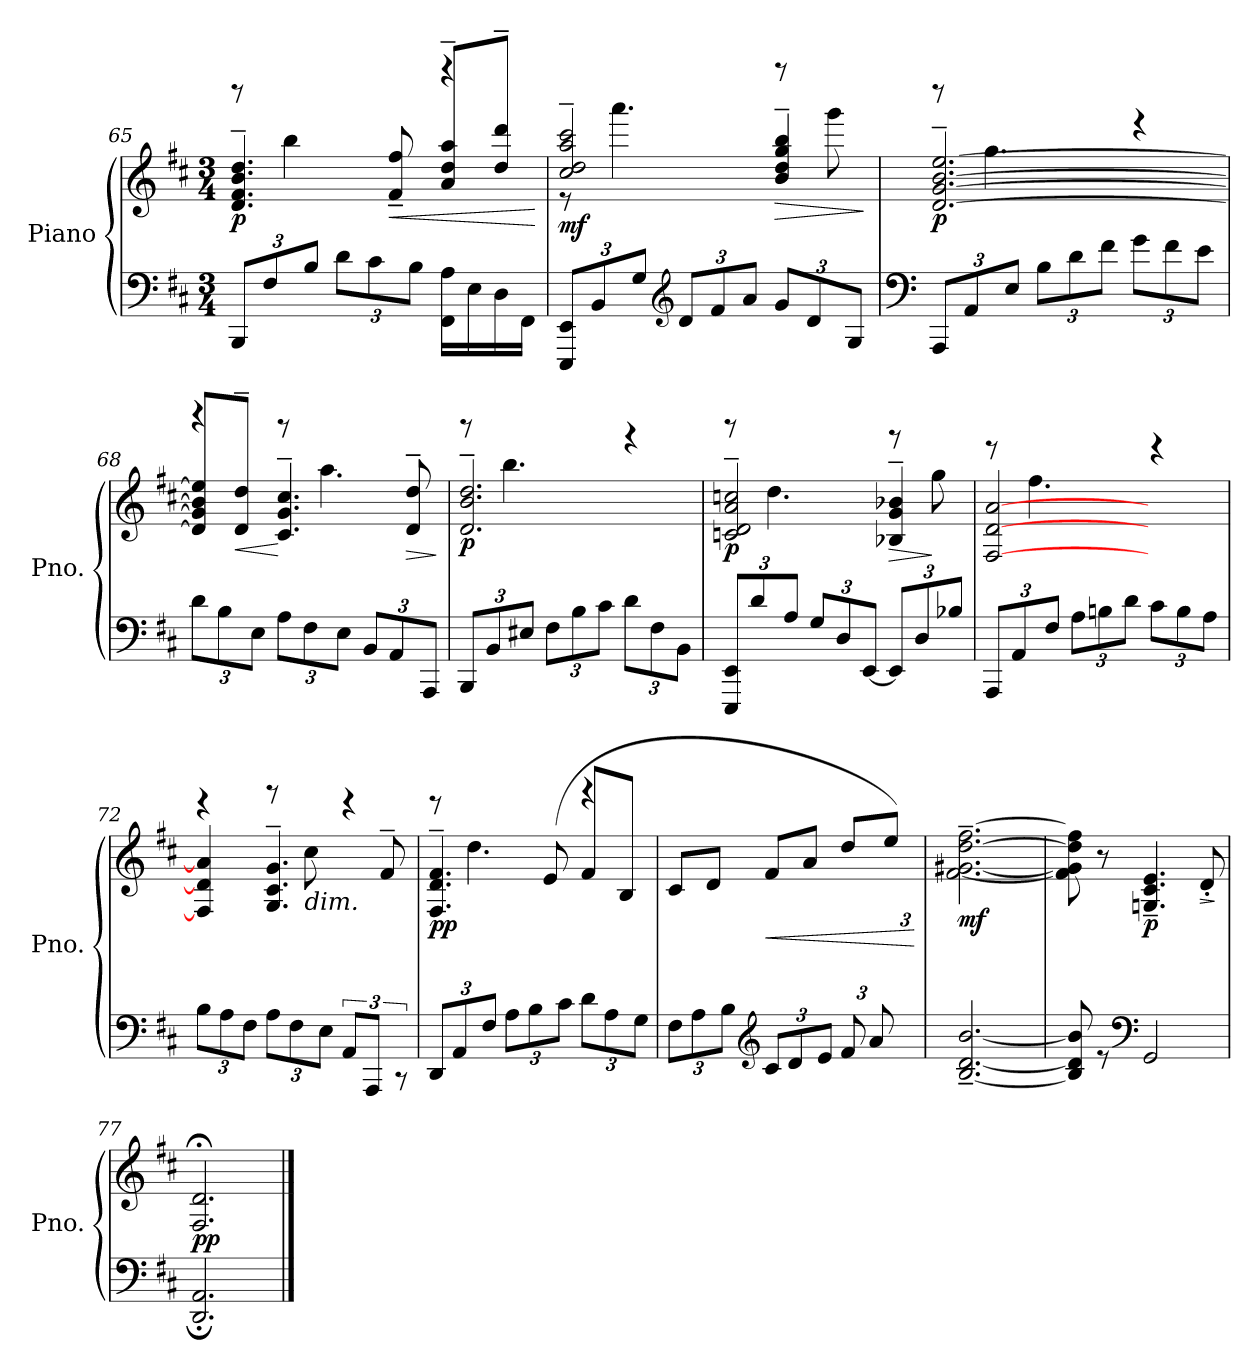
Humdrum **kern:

**kern	**kern	**dynam
*part1	*part1	*part1
*staff2	*staff1	*staff1/2
*I"Piano	*	*
*I'Pno.	*	*
*clefF4	*clefG2	*
*k[f#c#]	*k[f#c#]	*
*M3/4	*M3/4	*
=65	=65	=65
*^	*	*
*	*Xbrackettup	*	*
*	*	*^	*
!	!	!	!	!LO:DY:b
2.ryy	12BBB/L	4.d/~ 4.f#/~ 4.b/~ 4.dd/~	8rdddd	p
.	12F#/	.	.	.
.	.	.	4bb\	.
.	12B/J	.	.	.
.	12d\L	.	.	.
.	12c#\	.	.	.
!	!	!	!	!LO:HP:b
.	.	8f#/~ 8ff#/~	8ryy	<
.	12B\J	.	.	.
.	16FF#\ 16A\LL	8a/~ 8dd/~ 8aa/~L	4raaaa	.
.	16E\	.	.	.
.	16D\	8dd/~ 8ddd/~J	.	.
.	16FF#\JJ	.	.	.
*v	*v	*	*	*
*	*v	*v	*
.	.	[
=66	=66	=66
*^	*^	*
!	!	!	!	!LO:DY:b
2.ryy	12EEE/ 12EE/L	2cc#/~ 2dd/~ 2aa/~ 2ccc#/~	8r	mf
.	12BB/	.	.	.
.	.	.	4.aaa\	.
.	12G/J	.	.	.
*clefG2	*	*	*	*
.	12d/L	.	.	.
.	12f#/	.	.	.
.	12a/J	.	.	.
!	!	!	!	!LO:HP:b
.	12g/L	4b/~ 4dd/~ 4gg/~ 4bb/~	8raaaa	>
.	12d/	.	.	.
.	.	.	8ggg\	.
.	12G/J	.	.	.
*v	*v	*	*	*
*	*v	*v	*
.	.	]
!!LO:LB:g=z
=67	=67	=67
*clefF4	*	*
*^	*^	*
!	!	!	!	!LO:DY:b
2.ryy	12AAA/L	[2.d/~ [2.g/~ [2.b/~ [2.ee/~	8rdddd	p
.	12AA/	.	.	.
.	.	.	4.gg\	.
.	12E/J	.	.	.
.	12B\L	.	.	.
.	12d\	.	.	.
.	12f#\J	.	.	.
.	12g\L	.	4reee	.
.	12f#\	.	.	.
.	12e\J	.	.	.
!!LO:PB:g=z	!!
=68	=68	=68	=68	=68
2.ryy	12d\L	8d/] 8g/] 8b/] 8ee/]L	4rdddd	.
.	12B\	.	.	.
!	!	!	!	!LO:HP:b
.	.	8d/~ 8dd/~J	.	<
.	12E\J	.	.	.
.	12A\L	4.c#/~ 4.g/~ 4.cc#/~	8rbbb	[
.	12F#\	.	.	.
.	.	.	4.aa\	.
.	12E\J	.	.	.
.	12BB/L	.	.	.
.	12AA/	.	.	.
!	!	!	!	!LO:HP:b
.	.	8d/~ 8dd/~	.	>
.	12AAA/J	.	.	.
*v	*v	*	*	*
*	*v	*v	*
.	.	]
=69	=69	=69
*^	*^	*
!	!	!	!	!LO:DY:b
2.ryy	12BBB/L	2.d/~ 2.b/~ 2.dd/~	8rbbb	p
.	12BB/	.	.	.
.	.	.	4.bb\	.
.	12E#X/J	.	.	.
.	12F#\L	.	.	.
.	12B\	.	.	.
.	12c#\J	.	.	.
.	12d\L	.	4rggg	.
.	12F#\	.	.	.
.	12BB\J	.	.	.
=70	=70	=70	=70	=70
!	!	!	!	!LO:DY:b
2.ryy	12EEE/ 12EE/L	2cn/~ 2d/~ 2a/~ 2ccn/~	8rbbb	p
.	12d/	.	.	.
.	.	.	4.dd\	.
.	12A/J	.	.	.
.	12G/L	.	.	.
.	12D/	.	.	.
.	[12EE/J	.	.	.
!	!	!	!	!LO:HP:b
.	12EE/L]	4B-X/~ 4g/~ 4b-X/~	8rggg	>
.	12D/	.	.	.
.	.	.	8gg\	]
.	12B-X/J	.	.	.
=71	=71	=71	=71	=71
2.ryy	12AAA/L	[2F#/ [2d/ [2a/	8reee	.
.	12AA/	.	.	.
.	.	.	4.ff#\	.
.	12F#/J	.	.	.
.	12A\L	.	.	.
.	12Bn\	.	.	.
.	12d\J	.	.	.
.	12c#\L	4ryy	4reee	.
.	12B\	.	.	.
.	12A\J	.	.	.
!!LO:LB:g=z	!!
=72	=72	=72	=72	=72
2.ryy	12B\L	4F#/] 4d/] 4a/]	4reee	.
.	12A\	.	.	.
.	12F#\J	.	.	.
.	12A\L	4.G/~ 4.c#/~ 4.g/~	8rggg	.
.	12F#\	.	.	.
!	!	!	!LO:TX:b:i:t=dim.	!
.	.	.	8cc#\	.
.	12E\J	.	.	.
*	*brackettup	*	*	*
.	12AA/L	.	4reee	.
.	12AAA/J	.	.	.
.	.	8f#~/	.	.
.	12r	.	.	.
=73	=73	=73	=73	=73
*	*Xbrackettup	*	*	*
!	!	!	!	!LO:DY:b
2.ryy	12DD/L	4.F#/~ 4.d/~ 4.f#/~	8reee	pp
.	12AA/	.	.	.
.	.	.	4.dd\	.
.	12F#/J	.	.	.
.	12A\L	.	.	.
.	12B\	.	.	.
.	.	(>8e/	.	.
.	12c#\J	.	.	.
.	12d\L	8f#/L	4rggg	.
.	12A\	.	.	.
.	.	8B/J	.	.
.	12G\J	.	.	.
=74	=74	=74	=74	=74
2.ryy	12F#\L	8c#/L	3%2ryy	.
.	12A\	.	.	.
.	.	8d/J	.	.
.	12B\J	.	.	.
*clefG2	*	*	*	*
!	!	!	!	!LO:HP:b
.	12c#/L	8f#/L	.	<
.	12d/	.	.	.
.	.	8a/J	.	.
.	12e/J	.	.	.
.	12f#/L	8dd/L	.	.
.	12a/	.	.	.
.	.	8ee/J)	.	.
.	12ryy	.	12cc#\J	.
*v	*v	*	*	*
*	*v	*v	*
.	.	[
=75	=75	=75
*^	*	*
!	!	!	!LO:DY:b
2.ryy	[2.B/~ [2.d/~ [2.b/~	[2.f#\~ [2.g#X\~ [2.dd\~ [2.ff#\~	mf
!!LO:LB:g=z
=76	=76	=76	=76
2.ryy	8B/] 8d/] 8b/]	8f#\] 8g#\] 8dd\] 8ff#\]	.
.	8r	8r	.
*clefF4	*	*	*
!	!	!	!LO:DY:b
.	2GG/	4.Gn/~ 4.c#/~ 4.e/~	p
!	!	!	!LO:HP:b
.	.	8d'/	>
*v	*v	*	*
.	.	]
=77	=77	=77
*^	*	*
!	!	!	!LO:DY:b
2.ryy	2.DD/;< 2.AA/;<	2.F#/;< 2.d/;<	pp
*v	*v	*	*
==	==	==
*-	*-	*-
